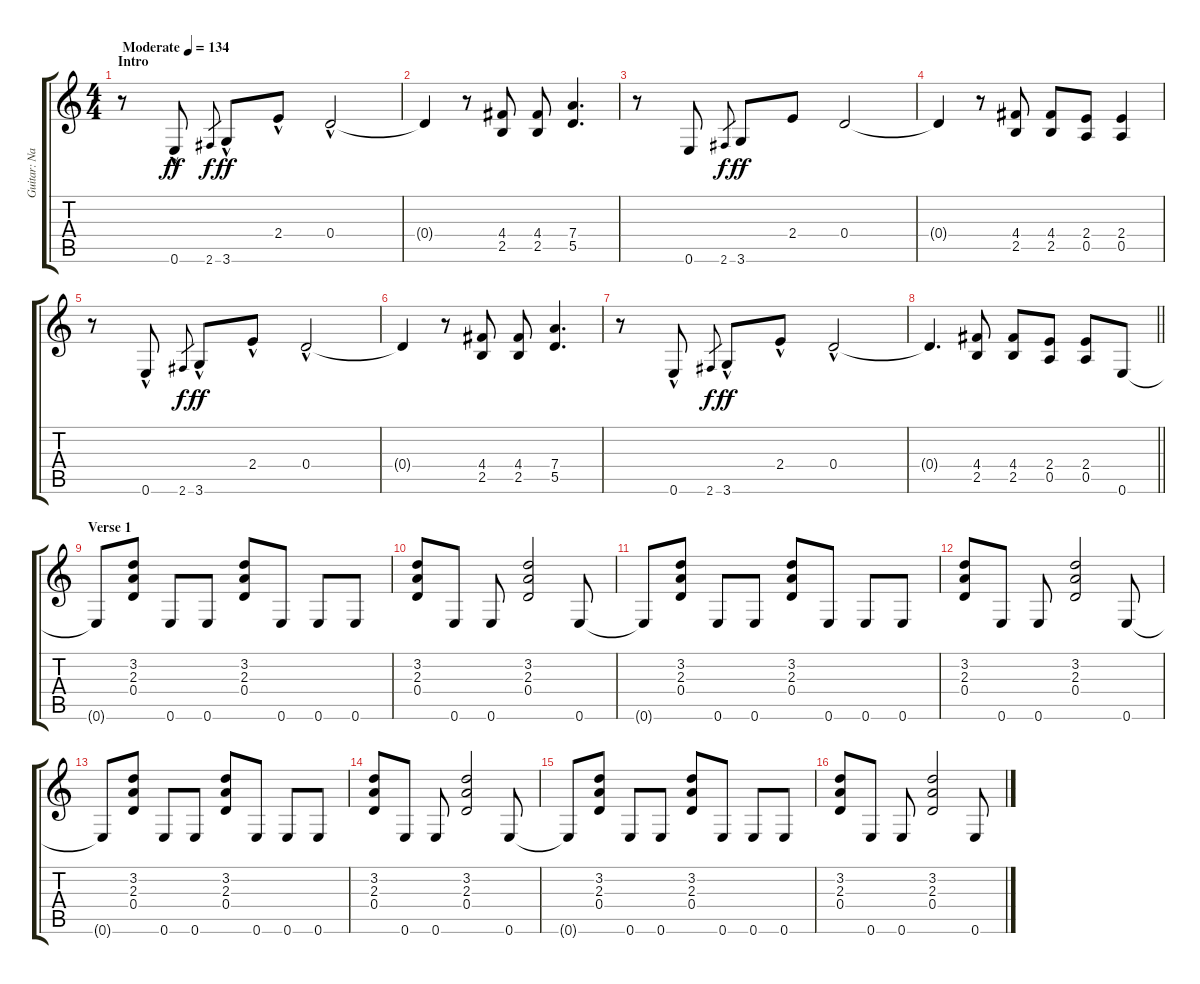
\track ("Guitar: Nancy" "Guitar: Na") {instrument overdrivenguitar}
\staff {score tabs}
\tuning (E4 B3 G3 D3 A2 E2) {hide}
\ts (4 4)
\section ("" "Intro")
\tempo (134 "Moderate")
\clef g2
\ks c
r.8{dy ff instrument overdrivenguitar} 0.6{hac}.8 2.6.8{gr dy f} 3.6{hac}.8{dy ff} 2.4{hac}.8 0.4{hac}.2 |
0.4{t}.4 r.8 (4.4 2.5).8 (4.4 2.5).8 (7.4 5.5).4{d} |
r.8 0.6.8 2.6.8{gr dy f} 3.6.8{dy ff} 2.4.8 0.4.2 |
0.4{t}.4 r.8 (4.4 2.5).8 (4.4 2.5).8 (2.4 0.5).8 (2.4 0.5).4 |
r.8 0.6{hac}.8 2.6.8{gr dy f} 3.6{hac}.8{dy ff} 2.4{hac}.8 0.4{hac}.2 |
0.4{t}.4 r.8 (4.4 2.5).8 (4.4 2.5).8 (7.4 5.5).4{d} |
r.8 0.6{hac}.8 2.6.8{gr dy f} 3.6{hac}.8{dy ff} 2.4{hac}.8 0.4{hac}.2 |
\barLineRight lightlight
0.4{t}.4{d} (4.4 2.5).8 (4.4 2.5).8 (2.4 0.5).8 (2.4 0.5).8 0.6.8 |
\section ("" "Verse 1")
0.6{t}.8 (3.2 2.3 0.4).8 0.6.8 0.6.8 (3.2 2.3 0.4).8 0.6.8 0.6.8 0.6.8 |
(3.2 2.3 0.4).8 0.6.8 0.6.8 (3.2 2.3 0.4).2 0.6.8 |
0.6{t}.8 (3.2 2.3 0.4).8 0.6.8 0.6.8 (3.2 2.3 0.4).8 0.6.8 0.6.8 0.6.8 |
(3.2 2.3 0.4).8 0.6.8 0.6.8 (3.2 2.3 0.4).2 0.6.8 |
0.6{t}.8 (3.2 2.3 0.4).8 0.6.8 0.6.8 (3.2 2.3 0.4).8 0.6.8 0.6.8 0.6.8 |
(3.2 2.3 0.4).8 0.6.8 0.6.8 (3.2 2.3 0.4).2 0.6.8 |
0.6{t}.8 (3.2 2.3 0.4).8 0.6.8 0.6.8 (3.2 2.3 0.4).8 0.6.8 0.6.8 0.6.8 |
(3.2 2.3 0.4).8 0.6.8 0.6.8 (3.2 2.3 0.4).2 0.6.8
